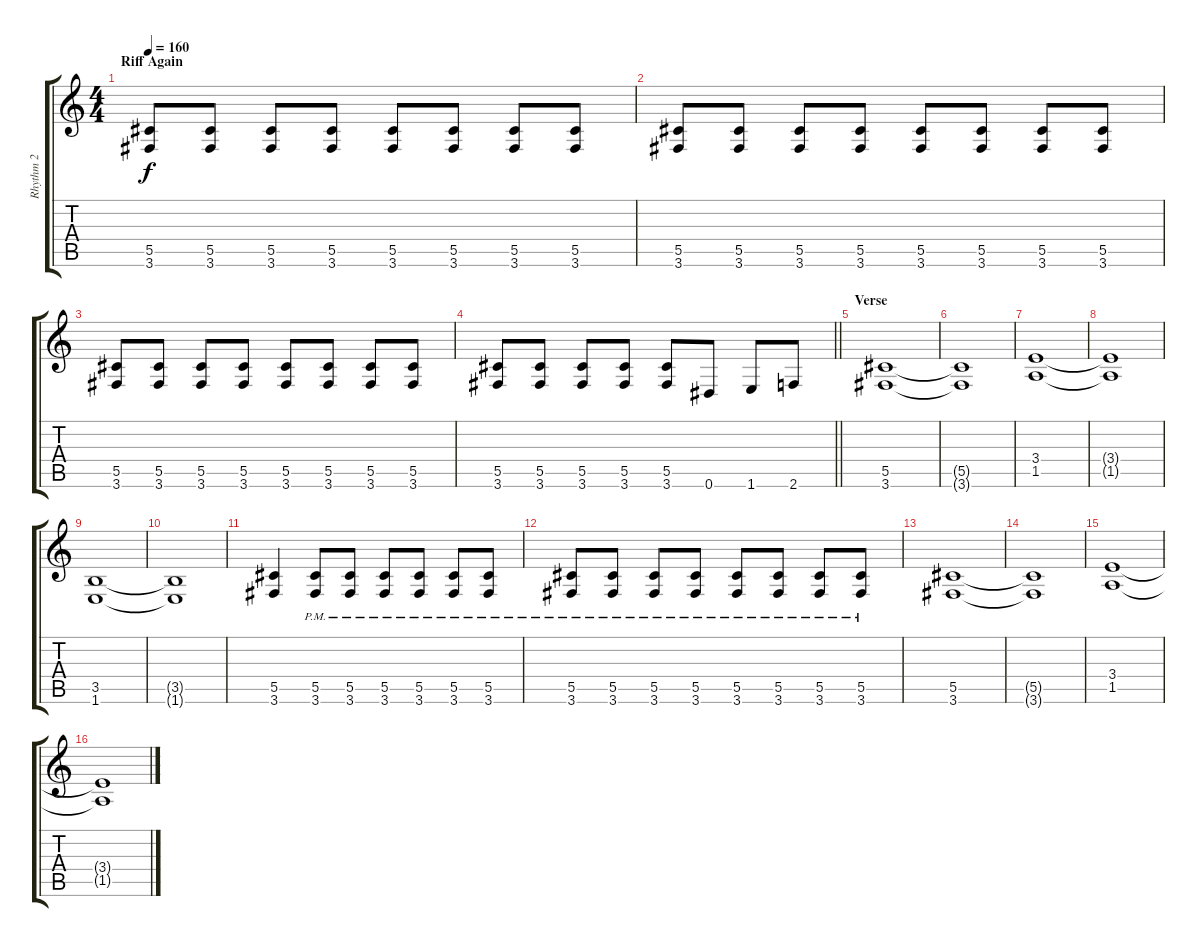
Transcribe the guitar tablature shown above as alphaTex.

\track ("Rhythm 2" "Rhythm 2") {instrument distortionguitar}
\staff {score tabs}
\tuning (Eb4 Bb3 Gb3 Db3 Ab2 Eb2) {hide}
\ts (4 4)
\section ("" "Riff Again")
\tempo 160
\clef g2
\ks c
(5.5 3.6).8{dy f} (5.5 3.6).8 (5.5 3.6).8 (5.5 3.6).8 (5.5 3.6).8 (5.5 3.6).8 (5.5 3.6).8 (5.5 3.6).8 |
(5.5 3.6).8 (5.5 3.6).8 (5.5 3.6).8 (5.5 3.6).8 (5.5 3.6).8 (5.5 3.6).8 (5.5 3.6).8 (5.5 3.6).8 |
(5.5 3.6).8 (5.5 3.6).8 (5.5 3.6).8 (5.5 3.6).8 (5.5 3.6).8 (5.5 3.6).8 (5.5 3.6).8 (5.5 3.6).8 |
\barLineRight lightlight
(5.5 3.6).8 (5.5 3.6).8 (5.5 3.6).8 (5.5 3.6).8 (5.5 3.6).8 0.6.8 1.6.8 2.6.8 |
\section ("" "Verse")
(5.5 3.6).1 |
(5.5{t} 3.6{t}).1 |
(3.4 1.5).1 |
(3.4{t} 1.5{t}).1 |
(3.5 1.6).1 |
(3.5{t} 1.6{t}).1 |
(5.5 3.6).4 (5.5{pm} 3.6{pm}).8 (5.5{pm} 3.6{pm}).8 (5.5{pm} 3.6{pm}).8 (5.5{pm} 3.6{pm}).8 (5.5{pm} 3.6{pm}).8 (5.5{pm} 3.6{pm}).8 |
(5.5{pm} 3.6{pm}).8 (5.5{pm} 3.6{pm}).8 (5.5{pm} 3.6{pm}).8 (5.5{pm} 3.6{pm}).8 (5.5{pm} 3.6{pm}).8 (5.5{pm} 3.6{pm}).8 (5.5{pm} 3.6{pm}).8 (5.5{pm} 3.6{pm}).8 |
(5.5 3.6).1 |
(5.5{t} 3.6{t}).1 |
(3.4 1.5).1 |
(3.4{t} 1.5{t}).1
